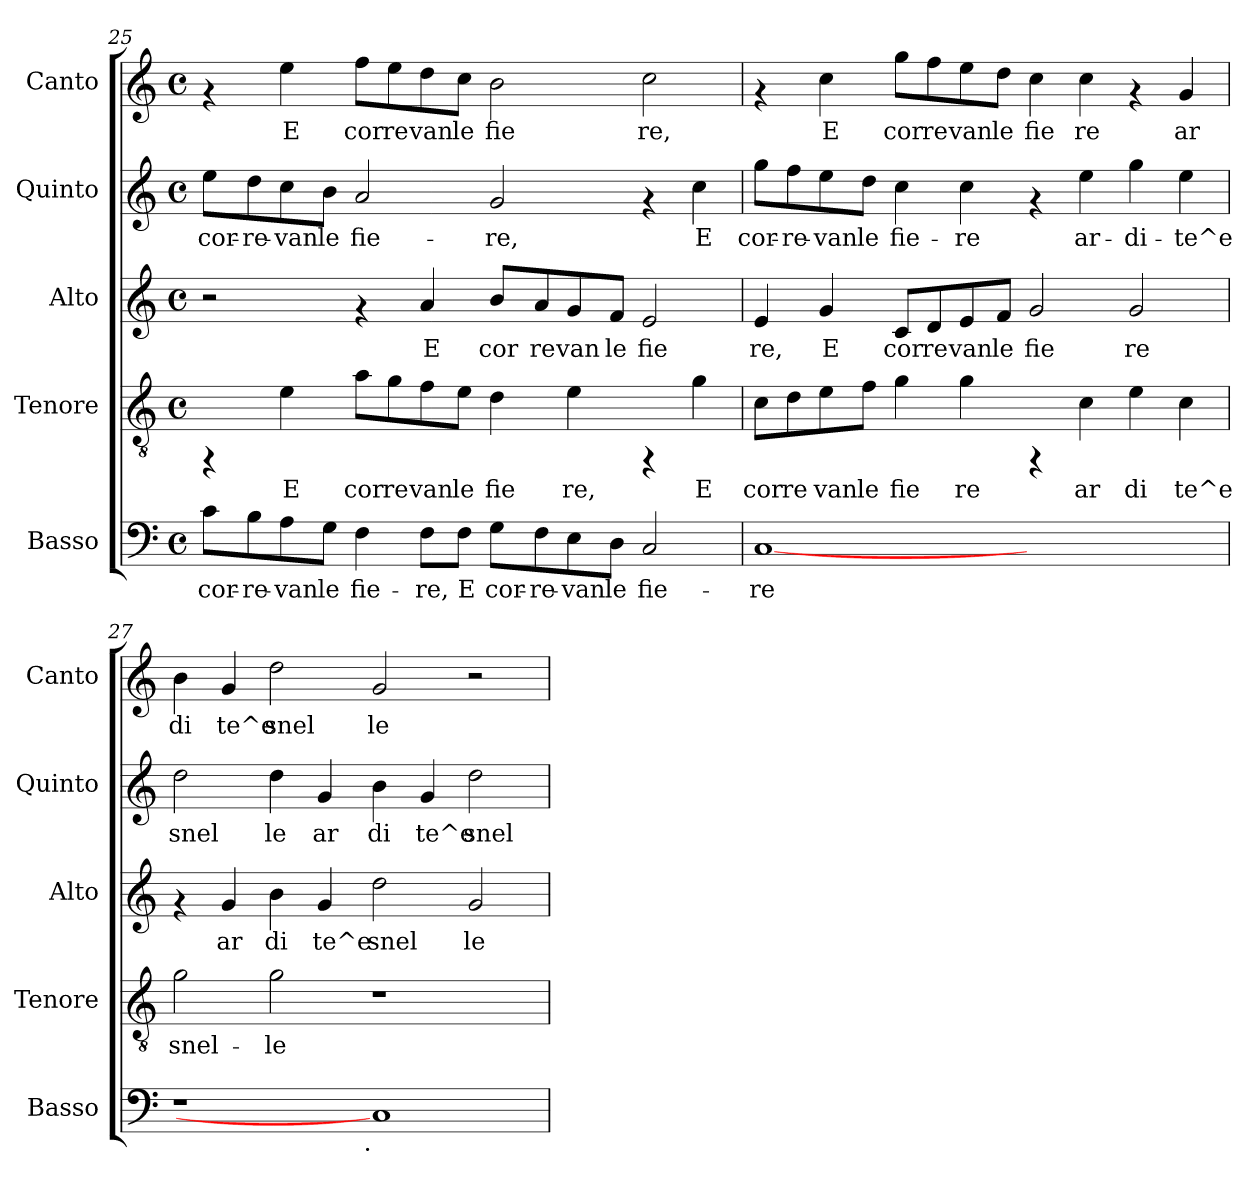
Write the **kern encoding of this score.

**kern	**text	**kern	**text	**kern	**text	**kern	**text	**kern	**text
*part5	*part5	*part4	*part4	*part3	*part3	*part2	*part2	*part1	*part1
*staff5	*staff5	*staff4	*staff4	*staff3	*staff3	*staff2	*staff2	*staff1	*staff1
*I"Basso	*	*I"Tenore	*	*I"Alto	*	*I"Quinto	*	*I"Canto	*
*I'Basso	*	*I'Tenore	*	*I'Alto	*	*I'Quinto	*	*I'Canto	*
*clefF4	*	*clefGv2	*	*clefG2	*	*clefG2	*	*clefG2	*
*k[]	*	*k[]	*	*k[]	*	*k[]	*	*k[]	*
*C:	*	*C:	*	*C:	*	*C:	*	*C:	*
*M4/4	*	*M4/4	*	*M4/4	*	*M4/4	*	*M4/4	*
*met(c)	*	*met(c)	*	*met(c)	*	*met(c)	*	*met(c)	*
=25	=25	=25	=25	=25	=25	=25	=25	=25	=25
!	!LO:LY:b:cj	!	!	!	!	!	!LO:LY:b:cj	!	!
8c\L	cor-	4rFF	.	2r	.	8ee\L	cor-	4rf	.
!	!LO:LY:b:cj	!	!	!	!	!	!LO:LY:b:cj	!	!
8B\	-re-	.	.	.	.	8dd\	-re-	.	.
!	!LO:LY:b:cj	!	!LO:LY:b:cj	!	!	!	!LO:LY:b:cj	!	!LO:LY:b:cj
8A\	-van	4e\	E	.	.	8cc\	-van	4ee\	E
!	!LO:LY:b:cj	!	!	!	!	!	!LO:LY:b:cj	!	!
8G\J	le	.	.	.	.	8b\J	le	.	.
!	!LO:LY:b:cj	!	!LO:LY:b:cj	!	!	!	!LO:LY:b:cj	!	!LO:LY:b:cj
4F\	fie-	8a\L	cor	4rf	.	2a/	fie-	8ff\L	cor
!	!	!	!LO:LY:b:cj	!	!	!	!	!	!LO:LY:b:cj
.	.	8g\	re	.	.	.	.	8ee\	re
!	!LO:LY:b:cj	!	!LO:LY:b:cj	!	!LO:LY:b:cj	!	!	!	!LO:LY:b:cj
8F\L	-re,	8f\	van	4a/	E	.	.	8dd\	van
!	!LO:LY:b:cj	!	!LO:LY:b:cj	!	!	!	!	!	!LO:LY:b:cj
8F\J	E	8e\J	le	.	.	.	.	8cc\J	le
!	!LO:LY:b:cj	!	!LO:LY:b:cj	!	!LO:LY:b:cj	!	!LO:LY:b:cj	!	!LO:LY:b:cj
8G\L	cor-	4d\	fie	8b/L	cor	2g/	-re,	2b\	fie
!	!LO:LY:b:cj	!	!	!	!LO:LY:b:cj	!	!	!	!
8F\	-re-	.	.	8a/	re	.	.	.	.
!	!LO:LY:b:cj	!	!LO:LY:b:cj	!	!LO:LY:b:cj	!	!	!	!
8E\	-van	4e\	re,	8g/	van	.	.	.	.
!	!LO:LY:b:cj	!	!	!	!LO:LY:b:cj	!	!	!	!
8D\J	le	.	.	8f/J	le	.	.	.	.
!	!LO:LY:b:cj	!	!	!	!LO:LY:b:cj	!	!	!	!LO:LY:b:cj
2C/	fie-	4rFF	.	2e/	fie	4rf	.	2cc\	re,
!	!	!	!LO:LY:b:cj	!	!	!	!LO:LY:b:cj	!	!
.	.	4g\	E	.	.	4cc\	E	.	.
=26	=26	=26	=26	=26	=26	=26	=26	=26	=26
!	!LO:LY:b:cj	!	!LO:LY:b:cj	!	!LO:LY:b:cj	!	!LO:LY:b:cj	!	!
[1C	-re	8c\L	cor	4e/	re,	8gg\L	cor-	4rf	.
!	!	!	!LO:LY:b:cj	!	!	!	!LO:LY:b:cj	!	!
.	.	8d\	re	.	.	8ff\	-re-	.	.
!	!	!	!LO:LY:b:cj	!	!LO:LY:b:cj	!	!LO:LY:b:cj	!	!LO:LY:b:cj
.	.	8e\	van	4g/	E	8ee\	-van	4cc\	E
!	!	!	!LO:LY:b:cj	!	!	!	!LO:LY:b:cj	!	!
.	.	8f\J	le	.	.	8dd\J	le	.	.
!	!	!	!LO:LY:b:cj	!	!LO:LY:b:cj	!	!LO:LY:b:cj	!	!LO:LY:b:cj
.	.	4g\	fie	8c/L	cor	4cc\	fie-	8gg\L	cor
!	!	!	!	!	!LO:LY:b:cj	!	!	!	!LO:LY:b:cj
.	.	.	.	8d/	re	.	.	8ff\	re
!	!	!	!LO:LY:b:cj	!	!LO:LY:b:cj	!	!LO:LY:b:cj	!	!LO:LY:b:cj
.	.	4g\	re	8e/	van	4cc\	-re	8ee\	van
!	!	!	!	!	!LO:LY:b:cj	!	!	!	!LO:LY:b:cj
.	.	.	.	8f/J	le	.	.	8dd\J	le
!	!	!	!	!	!LO:LY:b:cj	!	!	!	!LO:LY:b:cj
1ryy	.	4rFF	.	2g/	fie	4rf	.	4cc\	fie
!	!	!	!LO:LY:b:cj	!	!	!	!LO:LY:b:cj	!	!LO:LY:b:cj
.	.	4c\	ar	.	.	4ee\	ar-	4cc\	re
!	!	!	!LO:LY:b:cj	!	!LO:LY:b:cj	!	!LO:LY:b:cj	!	!
.	.	4e\	di	2g/	re	4gg\	-di-	4rf	.
!	!	!	!LO:LY:b:cj	!	!	!	!LO:LY:b:cj	!	!LO:LY:b:cj
.	.	4c\	te^e	.	.	4ee\	-te^e	4g/	ar
!!LO:LB:g=z
=27	=27	=27	=27	=27	=27	=27	=27	=27	=27
!	!	!	!LO:LY:b:cj	!	!	!	!LO:LY:b:cj	!	!LO:LY:b:cj
*^	*	*	*	*	*	*	*	*	*
1r	2ryy	.	2g\	snel-	4rf	.	2dd\	snel	4b\	di
!	!	!	!	!	!	!LO:LY:b:cj	!	!	!	!LO:LY:b:cj
.	.	.	.	.	4g/	ar	.	.	4g/	te^e
!	!	!	!	!LO:LY:b:cj	!	!LO:LY:b:cj	!	!LO:LY:b:cj	!	!LO:LY:b:cj
.	4ryy	.	2g\	-le	4b\	di	4dd\	le	2dd\	snel
!	!	!	!	!	!	!LO:LY:b:cj	!	!LO:LY:b:cj	!	!
.	8...ryy	.	.	.	4g/	te^e	4g/	ar	.	.
!	!LO:TX:b:t=.	!	!	!	!	!	!	!	!	!
.	1ryy	.	.	.	.	.	.	.	.	.
!	!	!	!	!	!	!LO:LY:b:cj	!	!LO:LY:b:cj	!	!LO:LY:b:cj
1C]	.	.	1r	.	2dd\	snel	4b\	di	2g/	le
!	!	!	!	!	!	!	!	!LO:LY:b:cj	!	!
.	.	.	.	.	.	.	4g/	te^e	.	.
!	!	!	!	!	!	!LO:LY:b:cj	!	!LO:LY:b:cj	!	!
.	.	.	.	.	2g/	le	2dd\	snel	2r	.
.	64ryy	.	.	.	.	.	.	.	.	.
*v	*v	*	*	*	*	*	*	*	*	*
=	=	=	=	=	=	=	=	=	=
*-	*-	*-	*-	*-	*-	*-	*-	*-	*-
